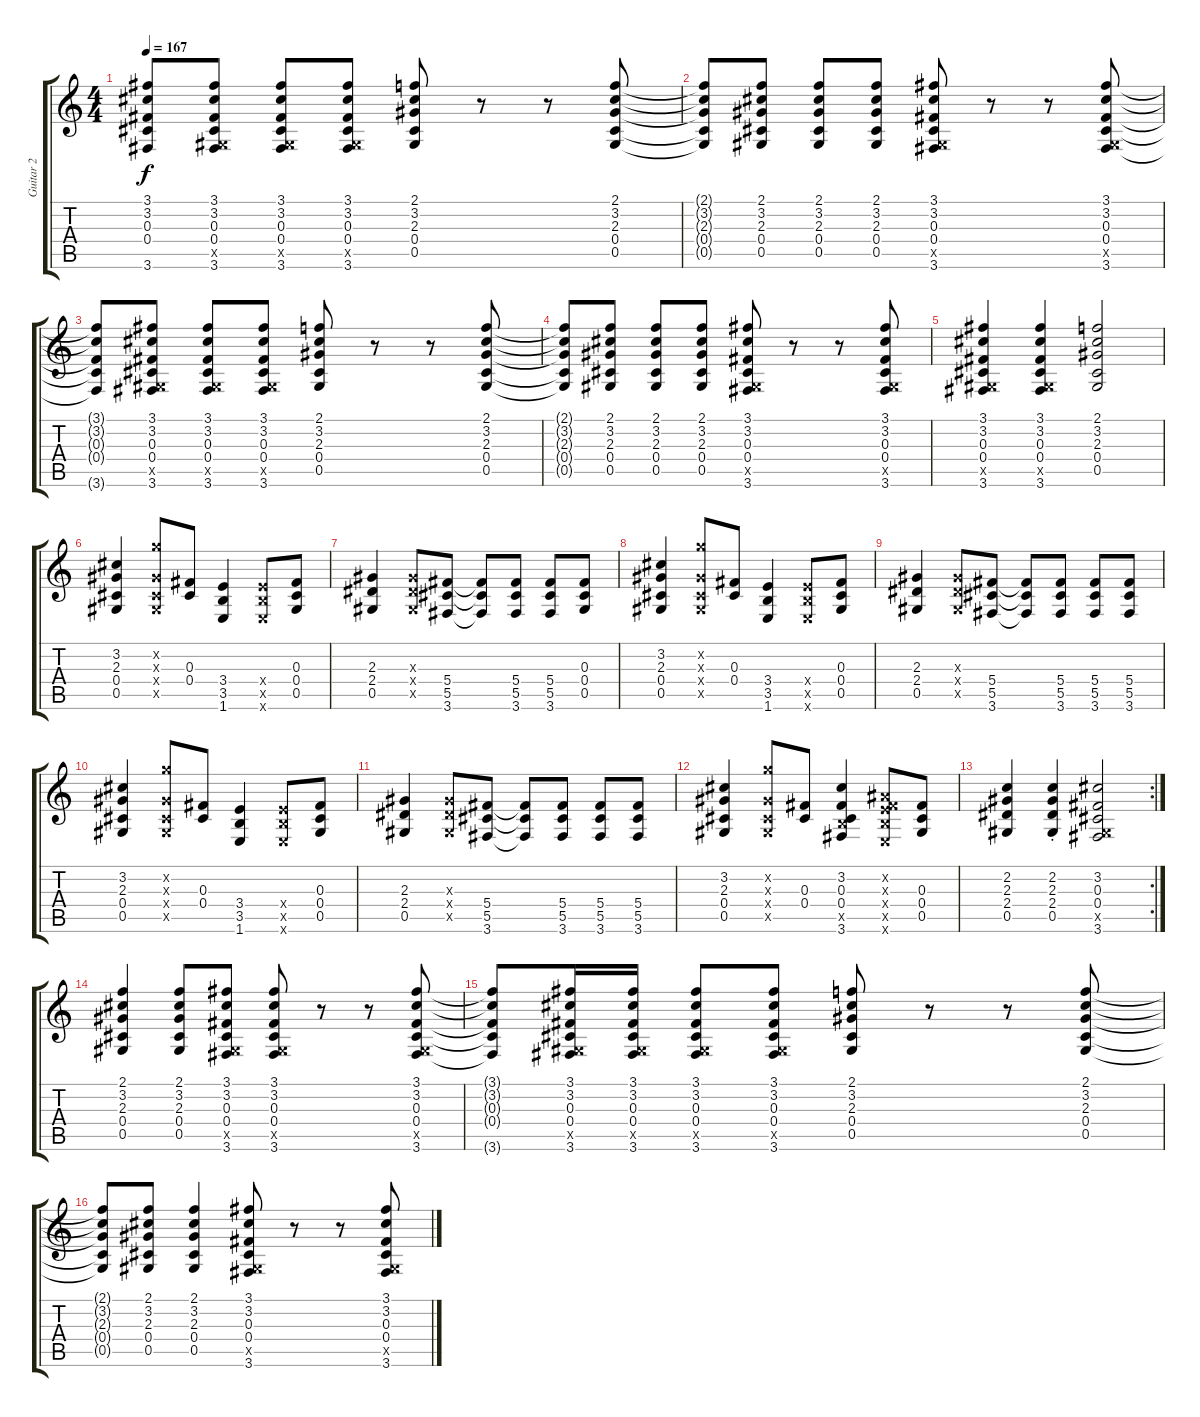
\track ("Guitar 2" "Guitar 2") {instrument overdrivenguitar}
\staff {score tabs}
\tuning (Eb4 Bb3 Gb3 Db3 Ab2 Eb2) {hide}
\ts (4 4)
\tempo 167
\clef g2
\ks c
(3.1{t} 3.2{t} 0.3{t} 0.4{t} 3.6{t}).8{dy f} (3.1 3.2 0.3 0.4 0.5{x} 3.6).8 (3.1 3.2 0.3 0.4 0.5{x} 3.6).8 (3.1 3.2 0.3 0.4 0.5{x} 3.6).8 (2.1 3.2 2.3 0.4 0.5).8 r.8 r.8 (2.1 3.2 2.3 0.4 0.5).8 |
(2.1{t} 3.2{t} 2.3{t} 0.4{t} 0.5{t}).8 (2.1 3.2 2.3 0.4 0.5).8 (2.1 3.2 2.3 0.4 0.5).8 (2.1 3.2 2.3 0.4 0.5).8 (3.1 3.2 0.3 0.4 0.5{x} 3.6).8 r.8 r.8 (3.1 3.2 0.3 0.4 0.5{x} 3.6).8 |
(3.1{t} 3.2{t} 0.3{t} 0.4{t} 3.6{t}).8 (3.1 3.2 0.3 0.4 0.5{x} 3.6).8 (3.1 3.2 0.3 0.4 0.5{x} 3.6).8 (3.1 3.2 0.3 0.4 0.5{x} 3.6).8 (2.1 3.2 2.3 0.4 0.5).8 r.8 r.8 (2.1 3.2 2.3 0.4 0.5).8 |
(2.1{t} 3.2{t} 2.3{t} 0.4{t} 0.5{t}).8 (2.1 3.2 2.3 0.4 0.5).8 (2.1 3.2 2.3 0.4 0.5).8 (2.1 3.2 2.3 0.4 0.5).8 (3.1 3.2 0.3 0.4 0.5{x} 3.6).8 r.8 r.8 (3.1 3.2 0.3 0.4 0.5{x} 3.6).8 |
(3.1 3.2 0.3 0.4 0.5{x} 3.6).4 (3.1 3.2 0.3 0.4 0.5{x} 3.6).4 (2.1 3.2 2.3 0.4 0.5).2 |
(3.2 2.3 0.4 0.5).4 (9.2{x} 2.3{x} 0.4{x} 0.5{x}).8 (0.3 0.4).8 (3.4 3.5 1.6).4 (3.4{x} 3.5{x} 1.6{x}).8 (0.3 0.4 0.5).8 |
(2.3 2.4 0.5).4 (2.3{x} 2.4{x} 0.5{x}).8 (5.4 5.5 3.6).8 (5.4{t} 5.5{t} 3.6{t}).8 (5.4 5.5 3.6).8 (5.4 5.5 3.6).8 (0.3 0.4 0.5).8 |
(3.2 2.3 0.4 0.5).4 (9.2{x} 2.3{x} 0.4{x} 0.5{x}).8 (0.3 0.4).8 (3.4 3.5 1.6).4 (3.4{x} 3.5{x} 1.6{x}).8 (0.3 0.4 0.5).8 |
(2.3 2.4 0.5).4 (2.3{x} 2.4{x} 0.5{x}).8 (5.4 5.5 3.6).8 (5.4{t} 5.5{t} 3.6{t}).8 (5.4 5.5 3.6).8 (5.4 5.5 3.6).8 (5.4 5.5 3.6).8 |
(3.2 2.3 0.4 0.5).4 (9.2{x} 2.3{x} 0.4{x} 0.5{x}).8 (0.3 0.4).8 (3.4 3.5 1.6).4 (3.4{x} 3.5{x} 1.6{x}).8 (0.3 0.4 0.5).8 |
(2.3 2.4 0.5).4 (2.3{x} 2.4{x} 0.5{x}).8 (5.4 5.5 3.6).8 (5.4{t} 5.5{t} 3.6{t}).8 (5.4 5.5 3.6).8 (5.4 5.5 3.6).8 (5.4 5.5 3.6).8 |
(3.2 2.3 0.4 0.5).4 (9.2{x} 2.3{x} 0.4{x} 0.5{x}).8 (0.3 0.4).8 (3.2 0.3 0.4 3.5{x} 3.6).4 (0.2{x} 0.3{x} 3.4{x} 3.5{x} 1.6{x}).8 (0.3 0.4 0.5).8 |
\rc 2
(2.2 2.3 2.4 0.5).4 (2.2{st} 2.3{st} 2.4{st} 0.5{st}).4 (3.2 0.3 0.4 0.5{x} 3.6).2 |
(2.1 3.2 2.3 0.4 0.5).4 (2.1 3.2 2.3 0.4 0.5).8 (3.1 3.2 0.3 0.4 0.5{x} 3.6).8 (3.1 3.2 0.3 0.4 0.5{x} 3.6).8 r.8 r.8 (3.1 3.2 0.3 0.4 0.5{x} 3.6).8 |
(3.1{t} 3.2{t} 0.3{t} 0.4{t} 3.6{t}).8 (3.1 3.2 0.3 0.4 0.5{x} 3.6).16 (3.1 3.2 0.3 0.4 0.5{x} 3.6).16 (3.1 3.2 0.3 0.4 0.5{x} 3.6).8 (3.1 3.2 0.3 0.4 0.5{x} 3.6).8 (2.1 3.2 2.3 0.4 0.5).8 r.8 r.8 (2.1 3.2 2.3 0.4 0.5).8 |
(2.1{t} 3.2{t} 2.3{t} 0.4{t} 0.5{t}).8 (2.1 3.2 2.3 0.4 0.5).8 (2.1 3.2 2.3 0.4 0.5).4 (3.1 3.2 0.3 0.4 0.5{x} 3.6).8 r.8 r.8 (3.1 3.2 0.3 0.4 0.5{x} 3.6).8
